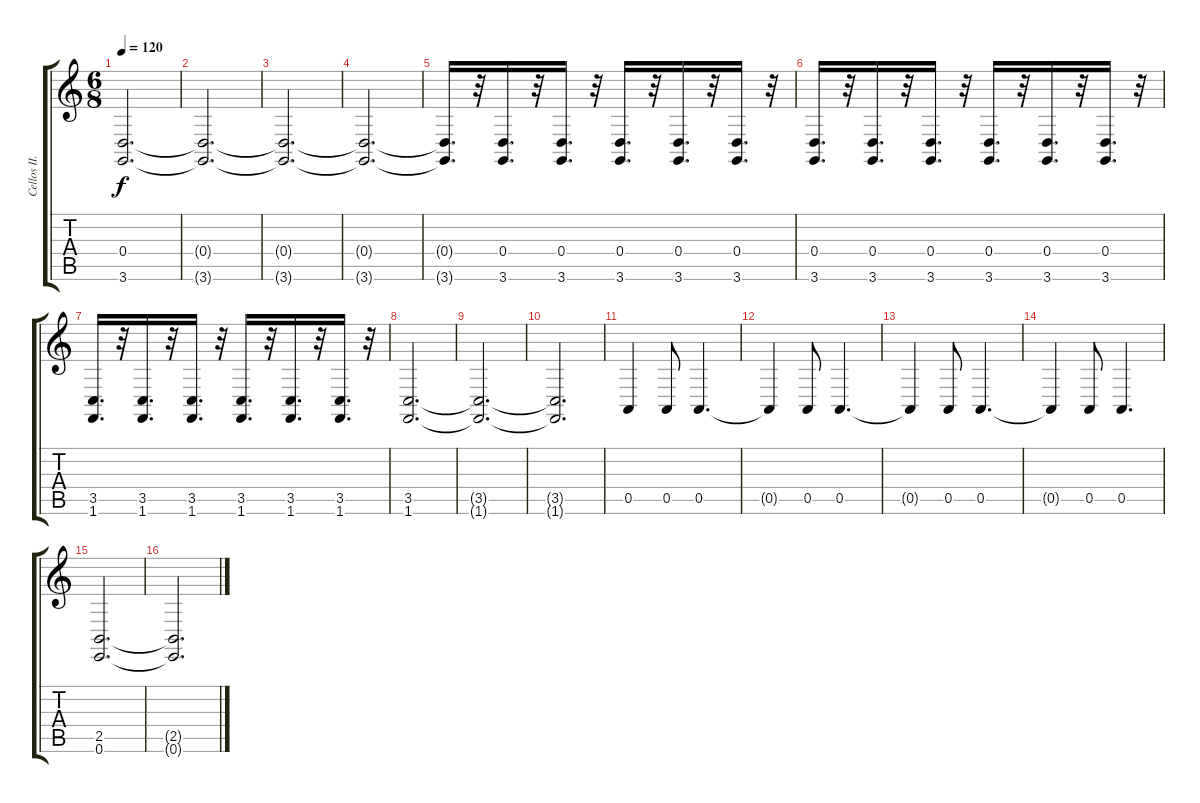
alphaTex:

\track ("Cellos II." "Cellos II.") {instrument pizzicatostrings}
\staff {score tabs}
\tuning (E4 B3 G3 D3 A2 E2) {hide}
\ts (6 8)
\tempo 120
\clef g2
\ks c
(0.4 3.6).2{d dy f} |
(0.4{t} 3.6{t}).2{d} |
(0.4{t} 3.6{t}).2{d} |
(0.4{t} 3.6{t}).2{d} |
(0.4{t} 3.6{t}).16{d} r.32 (0.4 3.6).16{d} r.32 (0.4 3.6).16{d} r.32 (0.4 3.6).16{d} r.32 (0.4 3.6).16{d} r.32 (0.4 3.6).16{d} r.32 |
(0.4 3.6).16{d} r.32 (0.4 3.6).16{d} r.32 (0.4 3.6).16{d} r.32 (0.4 3.6).16{d} r.32 (0.4 3.6).16{d} r.32 (0.4 3.6).16{d} r.32 |
(3.5 1.6).16{d} r.32 (3.5 1.6).16{d} r.32 (3.5 1.6).16{d} r.32 (3.5 1.6).16{d} r.32 (3.5 1.6).16{d} r.32 (3.5 1.6).16{d} r.32 |
(3.5 1.6).2{d} |
(3.5{t} 1.6{t}).2{d} |
(3.5{t} 1.6{t}).2{d} |
0.5.4 0.5.8 0.5.4{d} |
0.5{t}.4 0.5.8 0.5.4{d} |
0.5{t}.4 0.5.8 0.5.4{d} |
0.5{t}.4 0.5.8 0.5.4{d} |
(2.5 0.6).2{d} |
(2.5{t} 0.6{t}).2{d}
